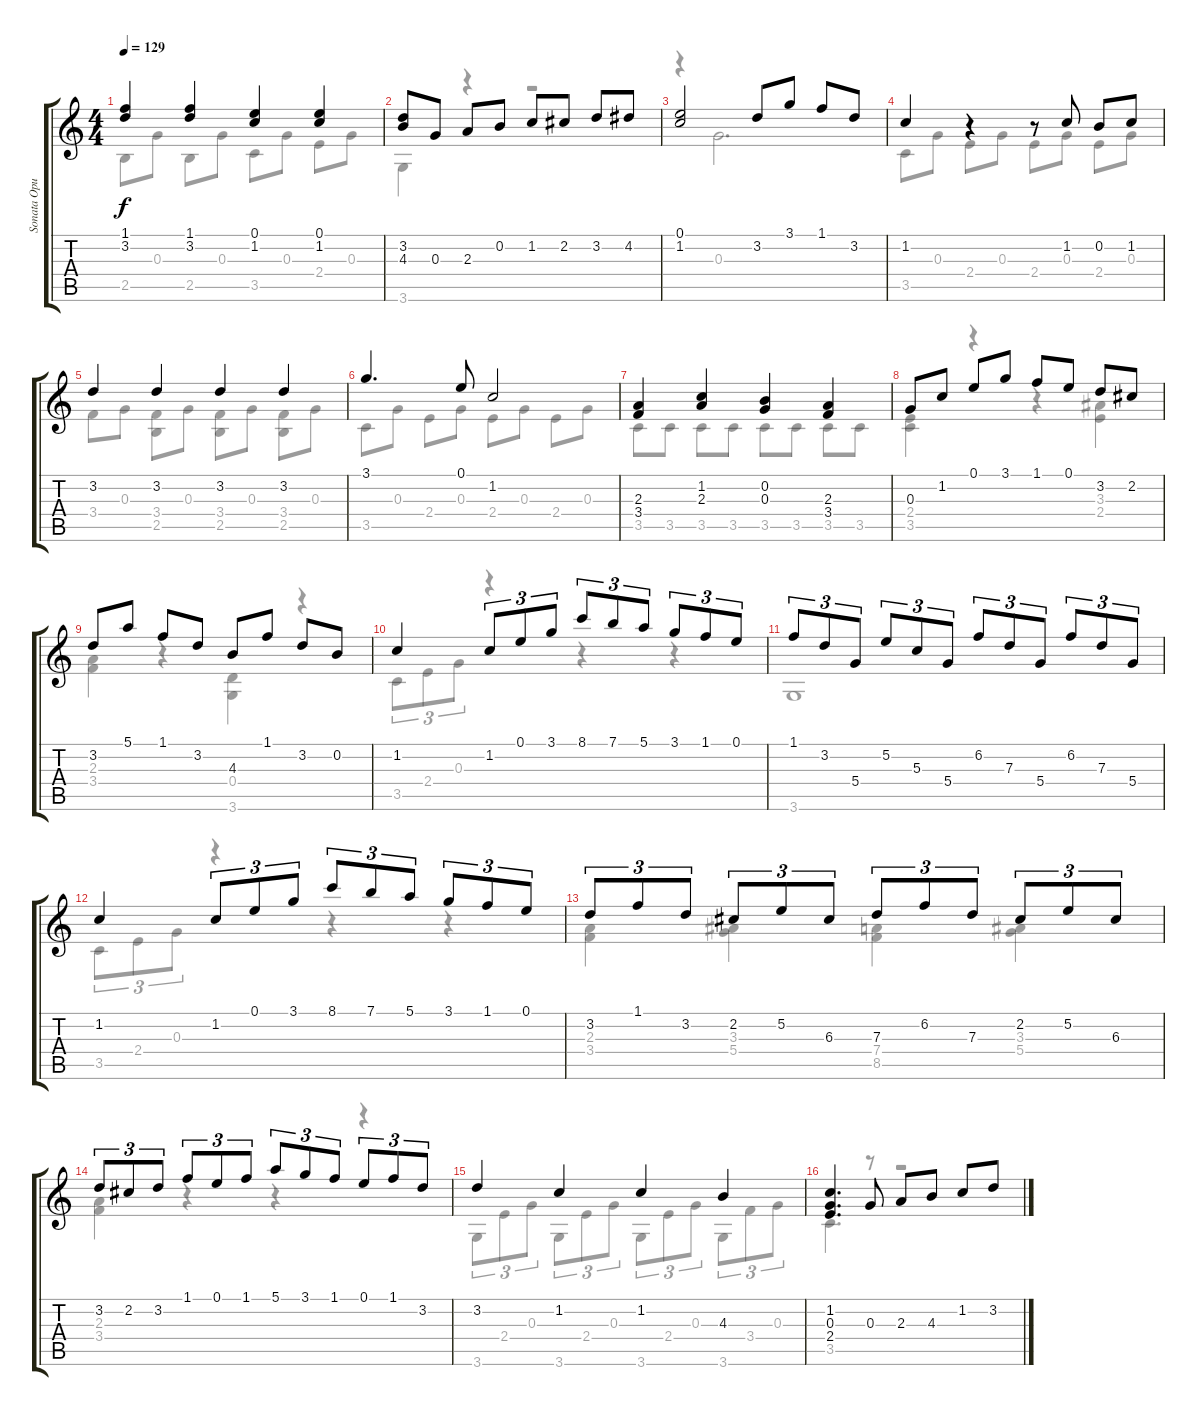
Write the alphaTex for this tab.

\track ("Sonata Opus 15 - Fernando Sor" "Sonata Opu") {instrument acousticguitarnylon}
\staff {score tabs}
\tuning (E4 B3 G3 D3 A2 E2) {hide}
\voice
\ts (4 4)
\tempo 129
\clef g2
\ks c
(1.1 3.2).4{dy f} (1.1 3.2).4 (0.1 1.2).4 (0.1 1.2).4 |
(3.2 4.3).8 0.3.8 2.3.8 0.2.8 1.2.8 2.2.8 3.2.8 4.2.8 |
(0.1 1.2).2 3.2.8 3.1.8 1.1.8 3.2.8 |
1.2.4 r.4 r.8 1.2.8 0.2.8 1.2.8 |
3.2.4 3.2.4 3.2.4 3.2.4 |
3.1.4{d} 0.1.8 1.2.2 |
(2.3 3.4).4 (1.2 2.3).4 (0.2 0.3).4 (2.3 3.4).4 |
0.3.8 1.2.8 0.1.8 3.1.8 1.1.8 0.1.8 3.2.8 2.2.8 |
3.2.8 5.1.8 1.1.8 3.2.8 4.3.8 1.1.8 3.2.8 0.2.8 |
1.2.4 1.2.8{tu (3 2)} 0.1.8{tu (3 2)} 3.1.8{tu (3 2)} 8.1.8{tu (3 2)} 7.1.8{tu (3 2)} 5.1.8{tu (3 2)} 3.1.8{tu (3 2)} 1.1.8{tu (3 2)} 0.1.8{tu (3 2)} |
1.1.8{tu (3 2)} 3.2.8{tu (3 2)} 5.4.8{tu (3 2)} 5.2.8{tu (3 2)} 5.3.8{tu (3 2)} 5.4.8{tu (3 2)} 6.2.8{tu (3 2)} 7.3.8{tu (3 2)} 5.4.8{tu (3 2)} 6.2.8{tu (3 2)} 7.3.8{tu (3 2)} 5.4.8{tu (3 2)} |
1.2.4 1.2.8{tu (3 2)} 0.1.8{tu (3 2)} 3.1.8{tu (3 2)} 8.1.8{tu (3 2)} 7.1.8{tu (3 2)} 5.1.8{tu (3 2)} 3.1.8{tu (3 2)} 1.1.8{tu (3 2)} 0.1.8{tu (3 2)} |
3.2.8{tu (3 2)} 1.1.8{tu (3 2)} 3.2.8{tu (3 2)} 2.2.8{tu (3 2)} 5.2.8{tu (3 2)} 6.3.8{tu (3 2)} 7.3.8{tu (3 2)} 6.2.8{tu (3 2)} 7.3.8{tu (3 2)} 2.2.8{tu (3 2)} 5.2.8{tu (3 2)} 6.3.8{tu (3 2)} |
3.2.8{tu (3 2)} 2.2.8{tu (3 2)} 3.2.8{tu (3 2)} 1.1.8{tu (3 2)} 0.1.8{tu (3 2)} 1.1.8{tu (3 2)} 5.1.8{tu (3 2)} 3.1.8{tu (3 2)} 1.1.8{tu (3 2)} 0.1.8{tu (3 2)} 1.1.8{tu (3 2)} 3.2.8{tu (3 2)} |
3.2.4 1.2.4 1.2.4 4.3.4 |
(1.2 0.3 2.4).4{d} 0.3.8 2.3.8 4.3.8 1.2.8 3.2.8
\voice
\clef g2
\ottava regular
\simile none
\ks c
2.5.8{dy f} 0.3.8 2.5.8 0.3.8 3.5.8 0.3.8 2.4.8 0.3.8 |
3.6.4 r.4 r.2 |
r.4 0.3.2{d} |
3.5.8 0.3.8 2.4.8 0.3.8 2.4.8 0.3.8 2.4.8 0.3.8 |
3.4.8 0.3.8 (3.4 2.5).8 0.3.8 (3.4 2.5).8 0.3.8 (3.4 2.5).8 0.3.8 |
3.5.8 0.3.8 2.4.8 0.3.8 2.4.8 0.3.8 2.4.8 0.3.8 |
3.5.8 3.5.8 3.5.8 3.5.8 3.5.8 3.5.8 3.5.8 3.5.8 |
(2.4 3.5).4 r.4 r.4 (3.3 2.4).4 |
(2.3 3.4).4 r.4 (0.4 3.6).4 r.4 |
3.5.8{tu (3 2)} 2.4.8{tu (3 2)} 0.3.8{tu (3 2)} r.4 r.4 r.4 |
3.6.1 |
3.5.8{tu (3 2)} 2.4.8{tu (3 2)} 0.3.8{tu (3 2)} r.4 r.4 r.4 |
(2.3 3.4).4 (3.3 5.4).4 (7.4 8.5).4 (3.3 5.4).4 |
(2.3 3.4).4 r.4 r.4 r.4 |
3.6.8{tu (3 2)} 2.4.8{tu (3 2)} 0.3.8{tu (3 2)} 3.6.8{tu (3 2)} 2.4.8{tu (3 2)} 0.3.8{tu (3 2)} 3.6.8{tu (3 2)} 2.4.8{tu (3 2)} 0.3.8{tu (3 2)} 3.6.8{tu (3 2)} 3.4.8{tu (3 2)} 0.3.8{tu (3 2)} |
3.5.4{d} r.8 r.2
